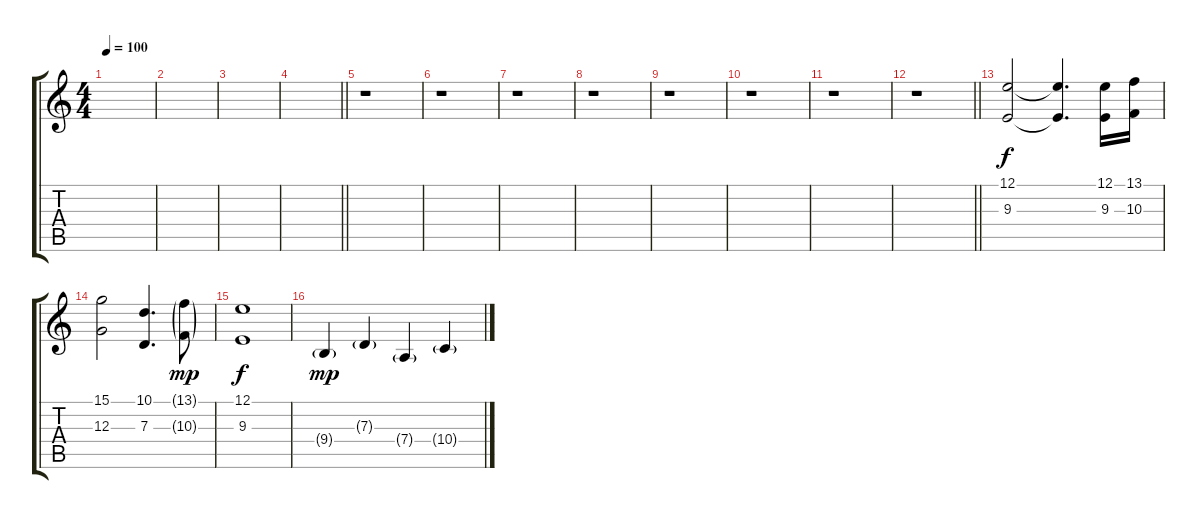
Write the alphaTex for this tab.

\track "" {instrument voiceoohs}
\staff {score tabs}
\tuning (E4 B3 G3 D3 A2 E2) {hide}
\ts (4 4)
\tempo 100
\clef g2
\ks c
|
|
|
\barLineRight lightlight
|
r.1 |
r.1 |
r.1 |
r.1 |
r.1 |
r.1 |
r.1 |
\barLineRight lightlight
r.1 |
(12.1 9.3).2{volume 11 instrument stringensemble1} (12.1{t} 9.3{t}).4{d} (12.1 9.3).16 (13.1 10.3).16 |
(15.1 12.3).2 (10.1 7.3).4{d} (13.1{g} 10.3{g}).8{dy mp} |
(12.1 9.3).1{dy f} |
9.4{g}.4{dy mp} 7.3{g}.4 7.4{g}.4 10.4{g}.4
